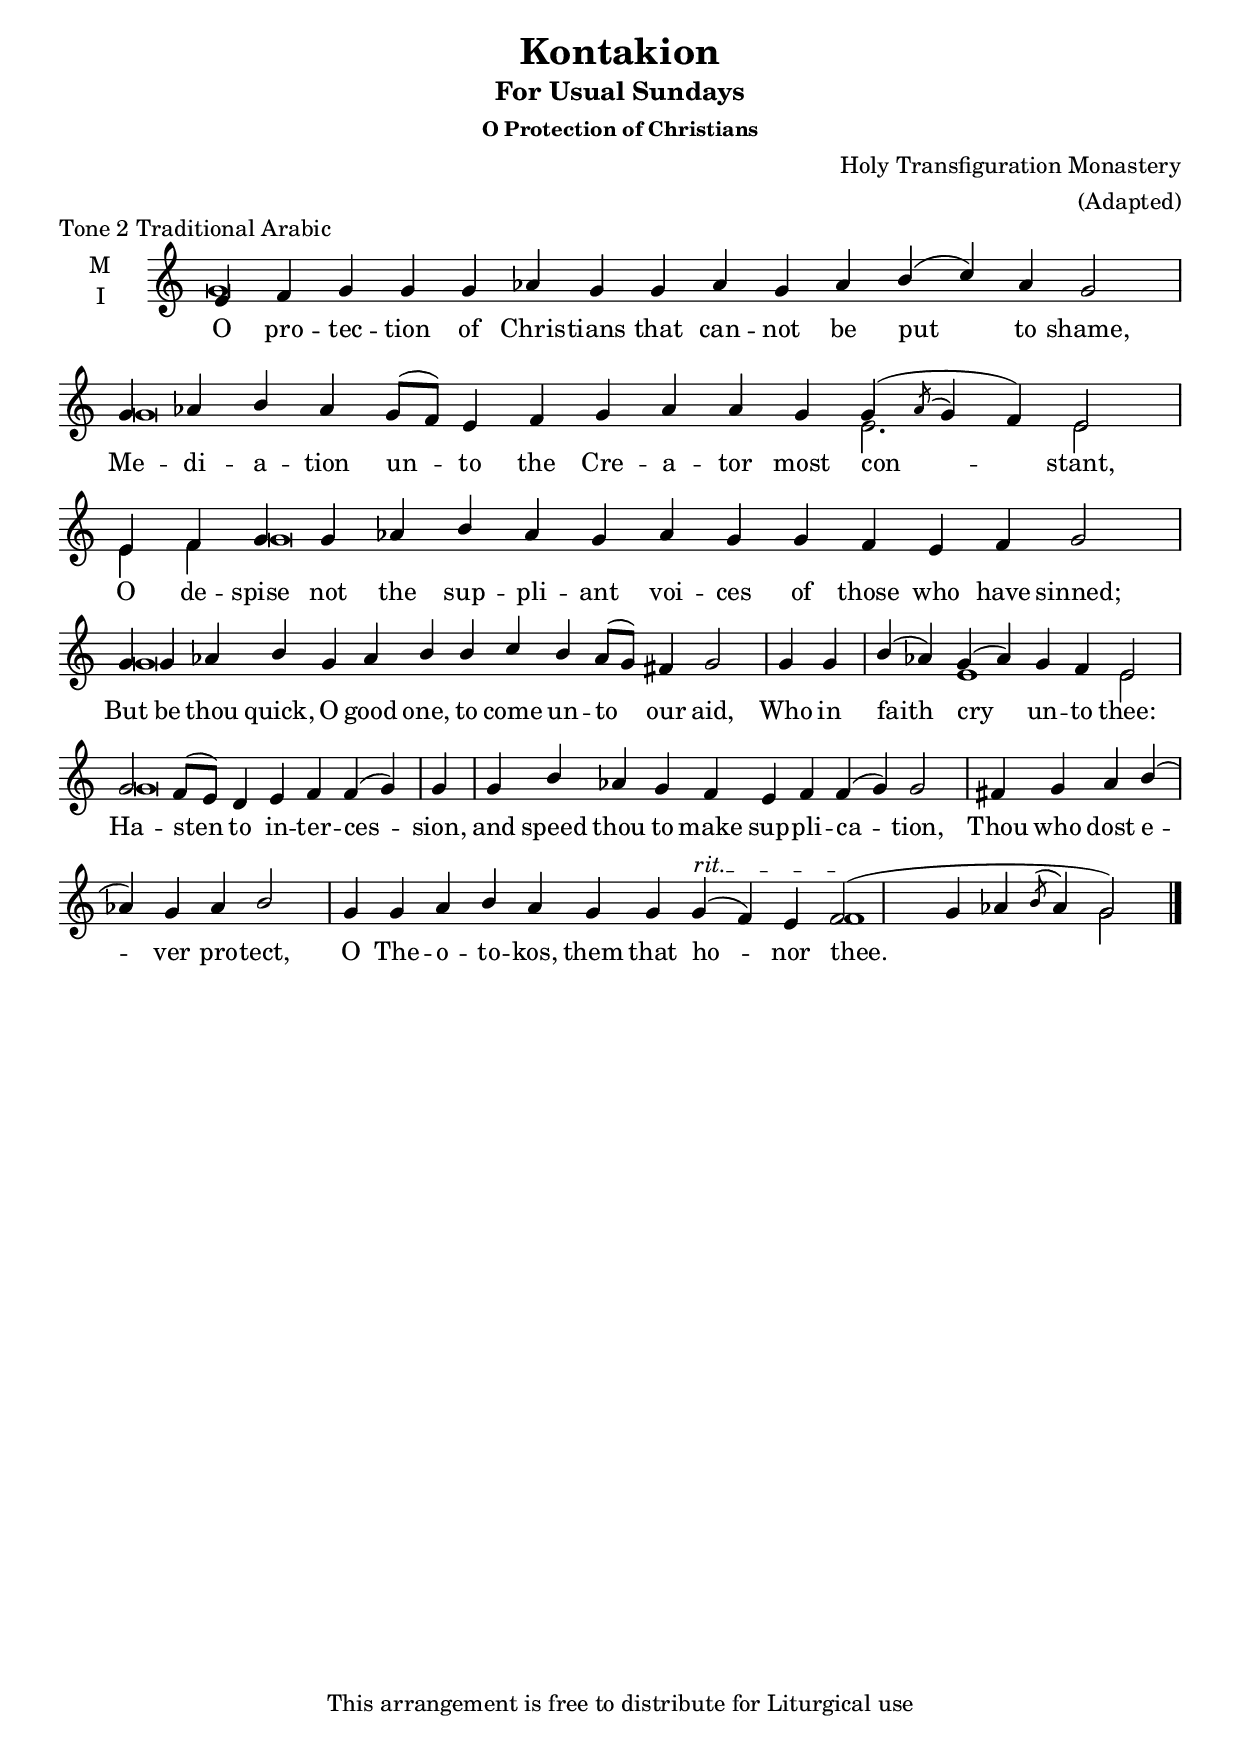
\version "2.18.2"

\header {
  title = "Kontakion"
  subtitle = "For Usual Sundays"
  subsubtitle = "O Protection of Christians"
  piece = "Tone 2 Traditional Arabic"
  composer = "Holy Transfiguration Monastery"
  arranger = "(Adapted)"
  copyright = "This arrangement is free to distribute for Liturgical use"
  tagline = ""
}
\version "2.18.2"

% Provide an easy way to group a bunch of text together on a breve
% http://lilypond.org/doc/v2.18/Documentation/notation/working-with-ancient-music_002d_002dscenarios-and-solutions
recite = \once \override LyricText.self-alignment-X = #-1

\defineBarLine "invisible" #'("" "" "")
global = {
  \time 16/4 % Not used, Time_signature_engraver is removed from layout
  \key c \major
  \set Timing.defaultBarType = "invisible" %% Only put bar lines where I say
}

lyricText = \lyricmode {
  O pro -- tec -- tion of Chris -- tians that can -- not be put to shame,
  Me -- di -- a -- tion un -- to the Cre -- a -- tor most con -- stant,
  O de -- spise not the sup -- pli -- ant voi -- ces of those who have sinned;
  But be thou quick, O good one, to come un -- to our aid,
  Who in faith cry un -- to thee:
  Ha -- sten to in -- ter -- ces -- sion,
  and speed thou to make sup -- pli -- ca -- tion,
  Thou who dost e -- ver pro -- tect,
  O The -- o -- to -- kos, them that ho -- nor thee.__
}

melody = \relative c' {
  % Ritardando spanning several notes
  \override TextSpanner.bound-details.left.text = "rit."
  \global % Leave these here for key to display
  e4 f g g g aes g g aes g aes b( c) aes g2 \bar "|"
  g4 aes b aes g8[( f]) e4 f g aes aes g g( \acciaccatura aes8 g4 f) e2 \bar "|"
  e4 f g g aes b aes g aes g g f e f g2 \bar "|"
  g4 g aes b g aes b b c b aes8( g) fis4 g2 \bar "|"
  g4 g b( aes) g( aes) g f e2 \bar "|"
  g2 f8[( e]) d4 e f f( g) g \bar "|"
  g b aes g f e f f( g) g2 \bar "|"
  fis4 g aes b( aes) g aes b2 \bar "|"
  g4 g aes b aes g g g( \startTextSpan f) e f2( \stopTextSpan g4 aes4 \acciaccatura b8 aes4 g2) \bar "|."
}

ison = \relative c'' {
  \global % Leave these here for key to display
   g\breve s\breve
   g\breve s2. e2. e2
   e4 f g\breve s1.
   g\breve s1.
   s1 e1 e2
   g\breve s4
   s\breve s2.
   s\breve s4
   s\breve s2 f1 s4 g2
}

\score {
  \new ChoirStaff <<
    \new Staff \with {
      midiInstrument = "choir aahs"
      instrumentName = \markup \center-column { M I }
    } <<
      \new Voice = "melody" { \voiceOne \melody }
      \new Voice = "ison" { \voiceTwo \ison }
    >>
    \new Lyrics \with {
      \override VerticalAxisGroup #'staff-affinity = #CENTER
    } \lyricsto "melody" \lyricText

  >>
  \layout {
    \context {
      \Staff
      \remove "Time_signature_engraver"
    }
    \context {
      \Score
      \omit BarNumber
    }
  }
  \midi { \tempo 4 = 150
          \context {
            \Voice
            \remove "Dynamic_performer"
    }
  }
}

